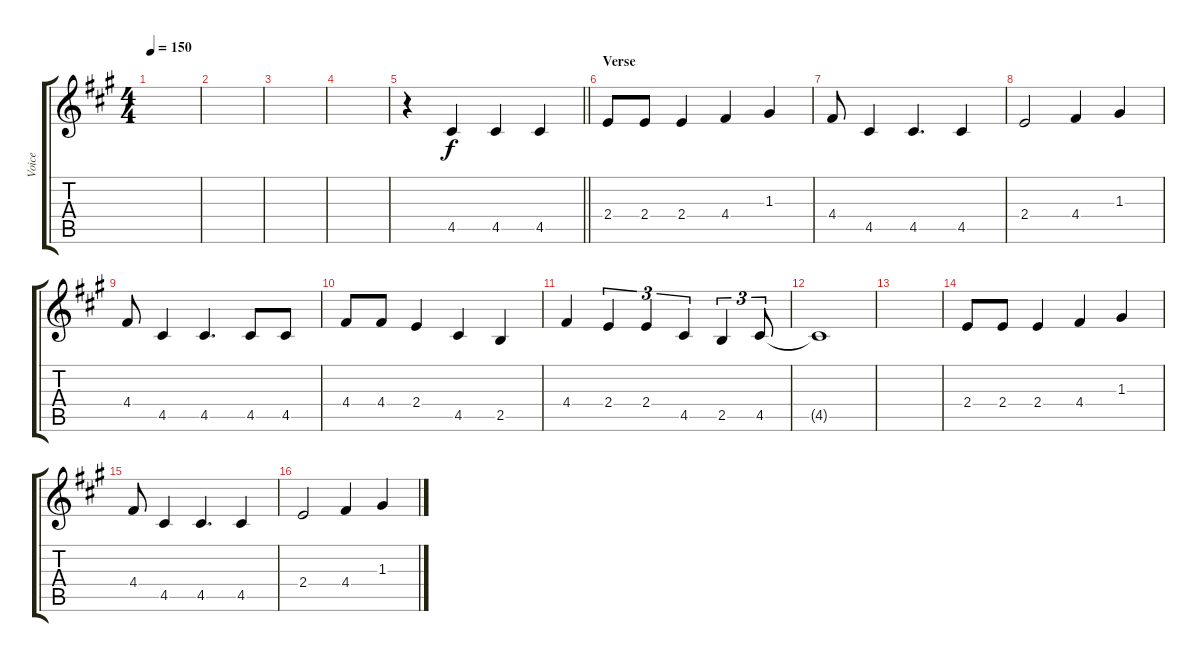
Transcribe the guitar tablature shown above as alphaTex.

\track ("Voice" "Voice") {instrument baritonesax}
\staff {score tabs}
\tuning (E5 B4 G4 D4 A3 E3) {hide}
\ts (4 4)
\tempo 150
\clef g2
\ks a
|
|
|
|
\barLineRight lightlight
r.4 4.5.4 4.5.4 4.5.4 |
\section ("" "Verse")
2.4.8 2.4.8 2.4.4 4.4.4 1.3.4 |
4.4.8 4.5.4 4.5.4{d} 4.5.4 |
2.4.2 4.4.4 1.3.4 |
4.4.8 4.5.4 4.5.4{d} 4.5.8 4.5.8 |
4.4.8 4.4.8 2.4.4 4.5.4 2.5.4 |
4.4.4 2.4.4{tu (3 2)} 2.4.4{tu (3 2)} 4.5.4{tu (3 2)} 2.5.4{tu (3 2)} 4.5.8{tu (3 2)} |
4.5{t}.1 |
|
2.4.8 2.4.8 2.4.4 4.4.4 1.3.4 |
4.4.8 4.5.4 4.5.4{d} 4.5.4 |
2.4.2 4.4.4 1.3.4
